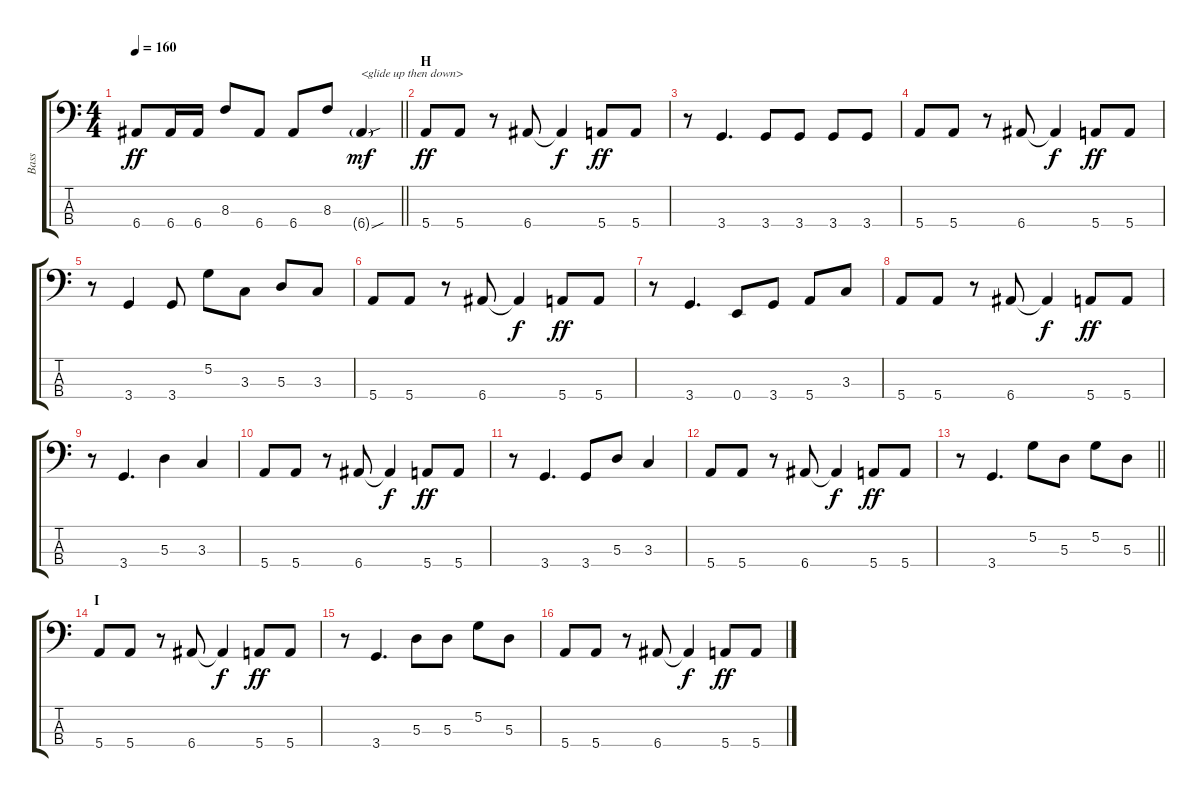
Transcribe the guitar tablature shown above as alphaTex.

\track ("Bass" "Bass") {instrument electricbasspick}
\staff {score tabs}
\tuning (G2 D2 A1 E1) {hide}
\ts (4 4)
\tempo 160
\clef f4
\barLineRight lightlight
\ks c
6.4.8{dy ff} 6.4.16 6.4.16 8.3.8 6.4.8 6.4.8 8.3.8 6.4{sou g}.4{txt "<glide up then down>" dy mf} |
\section ("" "H")
5.4.8{dy ff} 5.4.8 r.8 6.4.8 6.4{t}.4{dy f} 5.4.8{dy ff} 5.4.8 |
r.8 3.4.4{d} 3.4.8 3.4.8 3.4.8 3.4.8 |
5.4.8 5.4.8 r.8 6.4.8 6.4{t}.4{dy f} 5.4.8{dy ff} 5.4.8 |
r.8 3.4.4 3.4.8 5.2.8 3.3.8 5.3.8 3.3.8 |
5.4.8 5.4.8 r.8 6.4.8 6.4{t}.4{dy f} 5.4.8{dy ff} 5.4.8 |
r.8 3.4.4{d} 0.4.8 3.4.8 5.4.8 3.3.8 |
5.4.8 5.4.8 r.8 6.4.8 6.4{t}.4{dy f} 5.4.8{dy ff} 5.4.8 |
r.8 3.4.4{d} 5.3.4 3.3.4 |
5.4.8 5.4.8 r.8 6.4.8 6.4{t}.4{dy f} 5.4.8{dy ff} 5.4.8 |
r.8 3.4.4{d} 3.4.8 5.3.8 3.3.4 |
5.4.8 5.4.8 r.8 6.4.8 6.4{t}.4{dy f} 5.4.8{dy ff} 5.4.8 |
\barLineRight lightlight
r.8 3.4.4{d} 5.2.8 5.3.8 5.2.8 5.3.8 |
\section ("" "I")
5.4.8 5.4.8 r.8 6.4.8 6.4{t}.4{dy f} 5.4.8{dy ff} 5.4.8 |
r.8 3.4.4{d} 5.3.8 5.3.8 5.2.8 5.3.8 |
5.4.8 5.4.8 r.8 6.4.8 6.4{t}.4{dy f} 5.4.8{dy ff} 5.4.8
